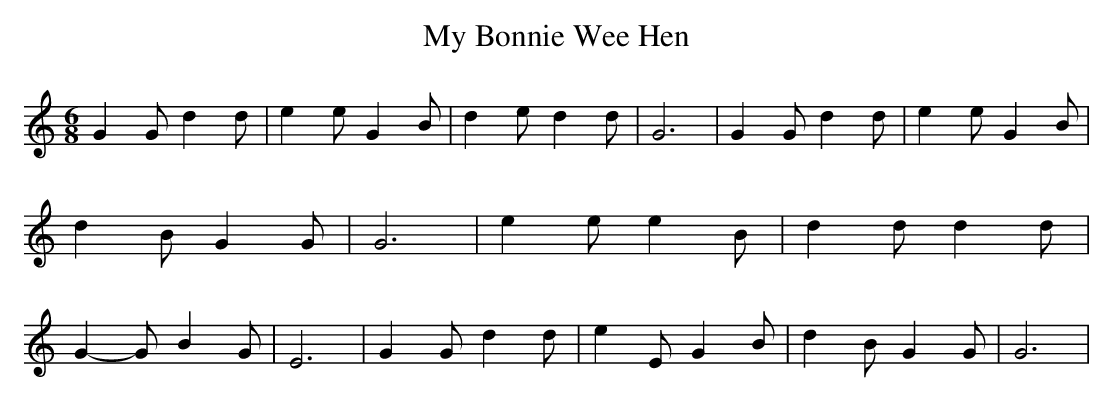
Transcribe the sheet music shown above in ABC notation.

X:1
T:My Bonnie Wee Hen
M:6/8
L:1/8
K:C
 G2 G d2 d| e2 e G2 B| d2 e d2 d| G6| G2 G d2 d| e2 e G2 B| d2 B G2 G|\
 G6| e2 e e2 B| d2 d d2 d| G2- G B2- G| E6| G2 G d2 d| e2 E G2 B| d2 B G2 G|\
 G6|
